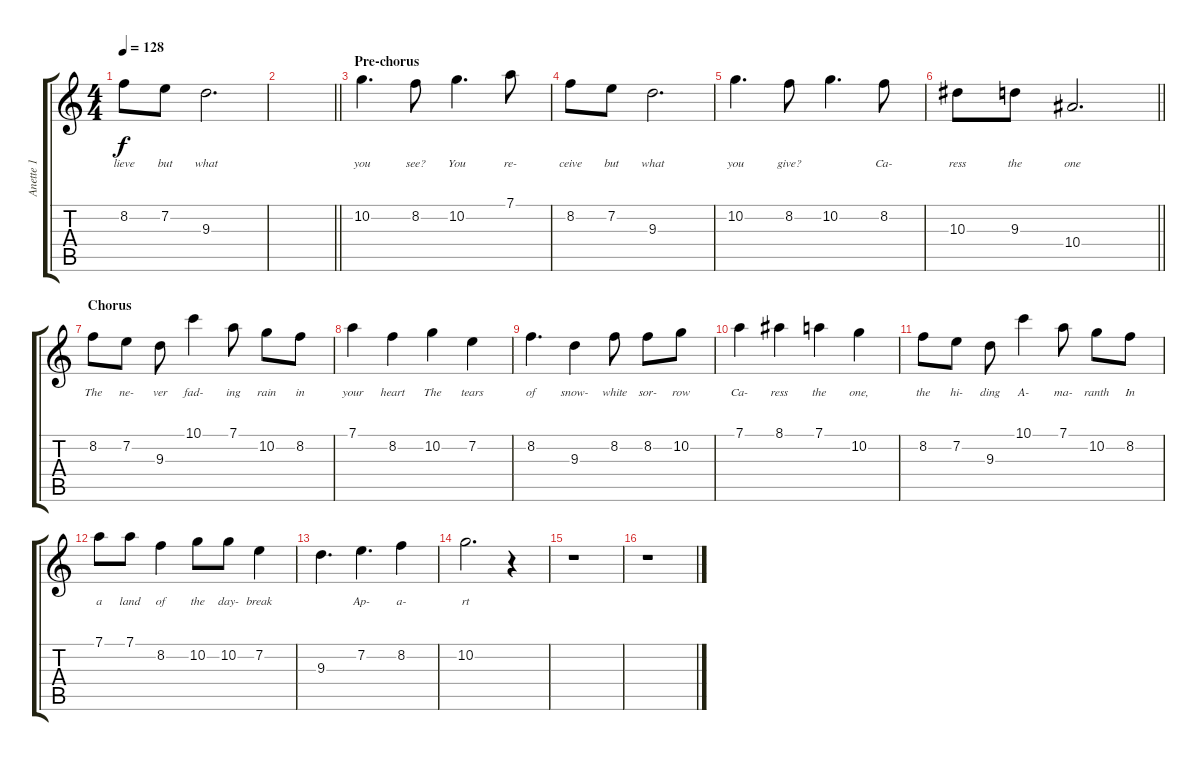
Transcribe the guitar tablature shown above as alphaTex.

\track ("Anette 1" "Anette 1") {instrument distortionguitar}
\staff {score tabs}
\tuning (D4 A3 F3 C3 G2 D2) {hide}
\ts (4 4)
\tempo 128
\clef g2
\ks c
8.2.8{lyrics (0 "lieve") lyrics (1 "") lyrics (2 "") lyrics (3 "") lyrics (4 "") dy f} 7.2.8{lyrics (0 "but") lyrics (1 "") lyrics (2 "") lyrics (3 "") lyrics (4 "")} 9.3.2{d lyrics (0 "what") lyrics (1 "") lyrics (2 "") lyrics (3 "") lyrics (4 "")} |
\barLineRight lightlight
|
\section ("" "Pre-chorus")
10.2.4{d lyrics (0 "you") lyrics (1 "") lyrics (2 "") lyrics (3 "") lyrics (4 "")} 8.2.8{lyrics (0 "see?") lyrics (1 "") lyrics (2 "") lyrics (3 "") lyrics (4 "")} 10.2.4{d lyrics (0 "You") lyrics (1 "") lyrics (2 "") lyrics (3 "") lyrics (4 "")} 7.1.8{lyrics (0 "re-") lyrics (1 "") lyrics (2 "") lyrics (3 "") lyrics (4 "")} |
8.2.8{lyrics (0 "ceive") lyrics (1 "") lyrics (2 "") lyrics (3 "") lyrics (4 "")} 7.2.8{lyrics (0 "but") lyrics (1 "") lyrics (2 "") lyrics (3 "") lyrics (4 "")} 9.3.2{d lyrics (0 "what") lyrics (1 "") lyrics (2 "") lyrics (3 "") lyrics (4 "")} |
10.2.4{d lyrics (0 "you") lyrics (1 "") lyrics (2 "") lyrics (3 "") lyrics (4 "")} 8.2.8{lyrics (0 "give?") lyrics (1 "") lyrics (2 "") lyrics (3 "") lyrics (4 "")} 10.2.4{d lyrics (0 "") lyrics (1 "") lyrics (2 "") lyrics (3 "") lyrics (4 "")} 8.2.8{lyrics (0 "Ca-") lyrics (1 "") lyrics (2 "") lyrics (3 "") lyrics (4 "")} |
\barLineRight lightlight
10.3.8{lyrics (0 "ress") lyrics (1 "") lyrics (2 "") lyrics (3 "") lyrics (4 "")} 9.3.8{lyrics (0 "the") lyrics (1 "") lyrics (2 "") lyrics (3 "") lyrics (4 "")} 10.4.2{d lyrics (0 "one") lyrics (1 "") lyrics (2 "") lyrics (3 "") lyrics (4 "")} |
\section ("" "Chorus")
8.2.8{lyrics (0 "The") lyrics (1 "") lyrics (2 "") lyrics (3 "") lyrics (4 "")} 7.2.8{lyrics (0 "ne-") lyrics (1 "") lyrics (2 "") lyrics (3 "") lyrics (4 "")} 9.3.8{lyrics (0 "ver") lyrics (1 "") lyrics (2 "") lyrics (3 "") lyrics (4 "")} 10.1.4{lyrics (0 "fad-") lyrics (1 "") lyrics (2 "") lyrics (3 "") lyrics (4 "")} 7.1.8{lyrics (0 "ing") lyrics (1 "") lyrics (2 "") lyrics (3 "") lyrics (4 "")} 10.2.8{lyrics (0 "rain") lyrics (1 "") lyrics (2 "") lyrics (3 "") lyrics (4 "")} 8.2.8{lyrics (0 "in") lyrics (1 "") lyrics (2 "") lyrics (3 "") lyrics (4 "")} |
7.1.4{lyrics (0 "your") lyrics (1 "") lyrics (2 "") lyrics (3 "") lyrics (4 "")} 8.2.4{lyrics (0 "heart") lyrics (1 "") lyrics (2 "") lyrics (3 "") lyrics (4 "")} 10.2.4{lyrics (0 "The") lyrics (1 "") lyrics (2 "") lyrics (3 "") lyrics (4 "")} 7.2.4{lyrics (0 "tears") lyrics (1 "") lyrics (2 "") lyrics (3 "") lyrics (4 "")} |
8.2.4{d lyrics (0 "of") lyrics (1 "") lyrics (2 "") lyrics (3 "") lyrics (4 "")} 9.3.4{lyrics (0 "snow-") lyrics (1 "") lyrics (2 "") lyrics (3 "") lyrics (4 "")} 8.2.8{lyrics (0 "white") lyrics (1 "") lyrics (2 "") lyrics (3 "") lyrics (4 "")} 8.2.8{lyrics (0 "sor-") lyrics (1 "") lyrics (2 "") lyrics (3 "") lyrics (4 "")} 10.2.8{lyrics (0 "row") lyrics (1 "") lyrics (2 "") lyrics (3 "") lyrics (4 "")} |
7.1.4{lyrics (0 "Ca-") lyrics (1 "") lyrics (2 "") lyrics (3 "") lyrics (4 "")} 8.1.4{lyrics (0 "ress") lyrics (1 "") lyrics (2 "") lyrics (3 "") lyrics (4 "")} 7.1.4{lyrics (0 "the") lyrics (1 "") lyrics (2 "") lyrics (3 "") lyrics (4 "")} 10.2.4{lyrics (0 "one,") lyrics (1 "") lyrics (2 "") lyrics (3 "") lyrics (4 "")} |
8.2.8{lyrics (0 "the") lyrics (1 "") lyrics (2 "") lyrics (3 "") lyrics (4 "")} 7.2.8{lyrics (0 "hi-") lyrics (1 "") lyrics (2 "") lyrics (3 "") lyrics (4 "")} 9.3.8{lyrics (0 "ding") lyrics (1 "") lyrics (2 "") lyrics (3 "") lyrics (4 "")} 10.1.4{lyrics (0 "A-") lyrics (1 "") lyrics (2 "") lyrics (3 "") lyrics (4 "")} 7.1.8{lyrics (0 "ma-") lyrics (1 "") lyrics (2 "") lyrics (3 "") lyrics (4 "")} 10.2.8{lyrics (0 "ranth") lyrics (1 "") lyrics (2 "") lyrics (3 "") lyrics (4 "")} 8.2.8{lyrics (0 "In") lyrics (1 "") lyrics (2 "") lyrics (3 "") lyrics (4 "")} |
7.1.8{lyrics (0 "a") lyrics (1 "") lyrics (2 "") lyrics (3 "") lyrics (4 "")} 7.1.8{lyrics (0 "land") lyrics (1 "") lyrics (2 "") lyrics (3 "") lyrics (4 "")} 8.2.4{lyrics (0 "of") lyrics (1 "") lyrics (2 "") lyrics (3 "") lyrics (4 "")} 10.2.8{lyrics (0 "the") lyrics (1 "") lyrics (2 "") lyrics (3 "") lyrics (4 "")} 10.2.8{lyrics (0 "day-") lyrics (1 "") lyrics (2 "") lyrics (3 "") lyrics (4 "")} 7.2.4{lyrics (0 "break") lyrics (1 "") lyrics (2 "") lyrics (3 "") lyrics (4 "")} |
9.3.4{d lyrics (0 "") lyrics (1 "") lyrics (2 "") lyrics (3 "") lyrics (4 "")} 7.2.4{d lyrics (0 "Ap-") lyrics (1 "") lyrics (2 "") lyrics (3 "") lyrics (4 "")} 8.2.4{lyrics (0 "a-") lyrics (1 "") lyrics (2 "") lyrics (3 "") lyrics (4 "")} |
10.2.2{d lyrics (0 "rt") lyrics (1 "") lyrics (2 "") lyrics (3 "") lyrics (4 "")} r.4 |
r.1 |
r.1
